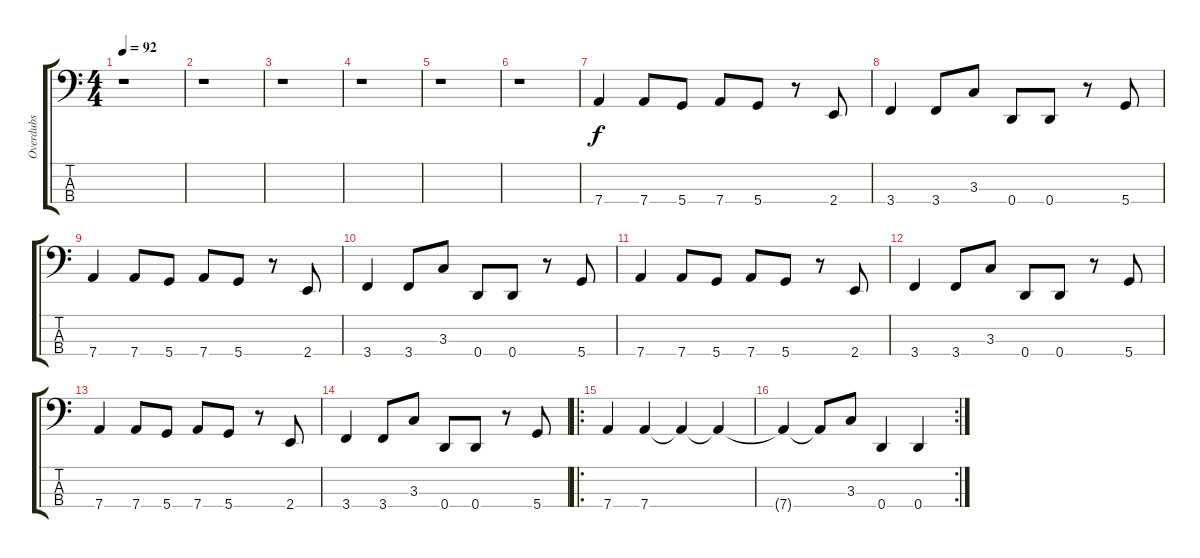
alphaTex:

\track ("Overdubs" "Overdubs") {instrument distortionguitar}
\staff {score tabs}
\tuning (G2 D2 A1 D1) {hide}
\ts (4 4)
\tempo 92
\clef f4
\ks c
r.1{dy f} |
r.1 |
r.1 |
r.1 |
r.1 |
r.1 |
7.4.4 7.4.8 5.4.8 7.4.8 5.4.8 r.8 2.4.8 |
3.4.4 3.4.8 3.3.8 0.4.8 0.4.8 r.8 5.4.8 |
7.4.4 7.4.8 5.4.8 7.4.8 5.4.8 r.8 2.4.8 |
3.4.4 3.4.8 3.3.8 0.4.8 0.4.8 r.8 5.4.8 |
7.4.4 7.4.8 5.4.8 7.4.8 5.4.8 r.8 2.4.8 |
3.4.4 3.4.8 3.3.8 0.4.8 0.4.8 r.8 5.4.8 |
7.4.4 7.4.8 5.4.8 7.4.8 5.4.8 r.8 2.4.8 |
3.4.4 3.4.8 3.3.8 0.4.8 0.4.8 r.8 5.4.8 |
\ro
7.4.4 7.4.4 7.4{t}.4 7.4{t}.4 |
\rc 2
7.4{t}.4 7.4{t}.8 3.3.8 0.4.4 0.4.4
